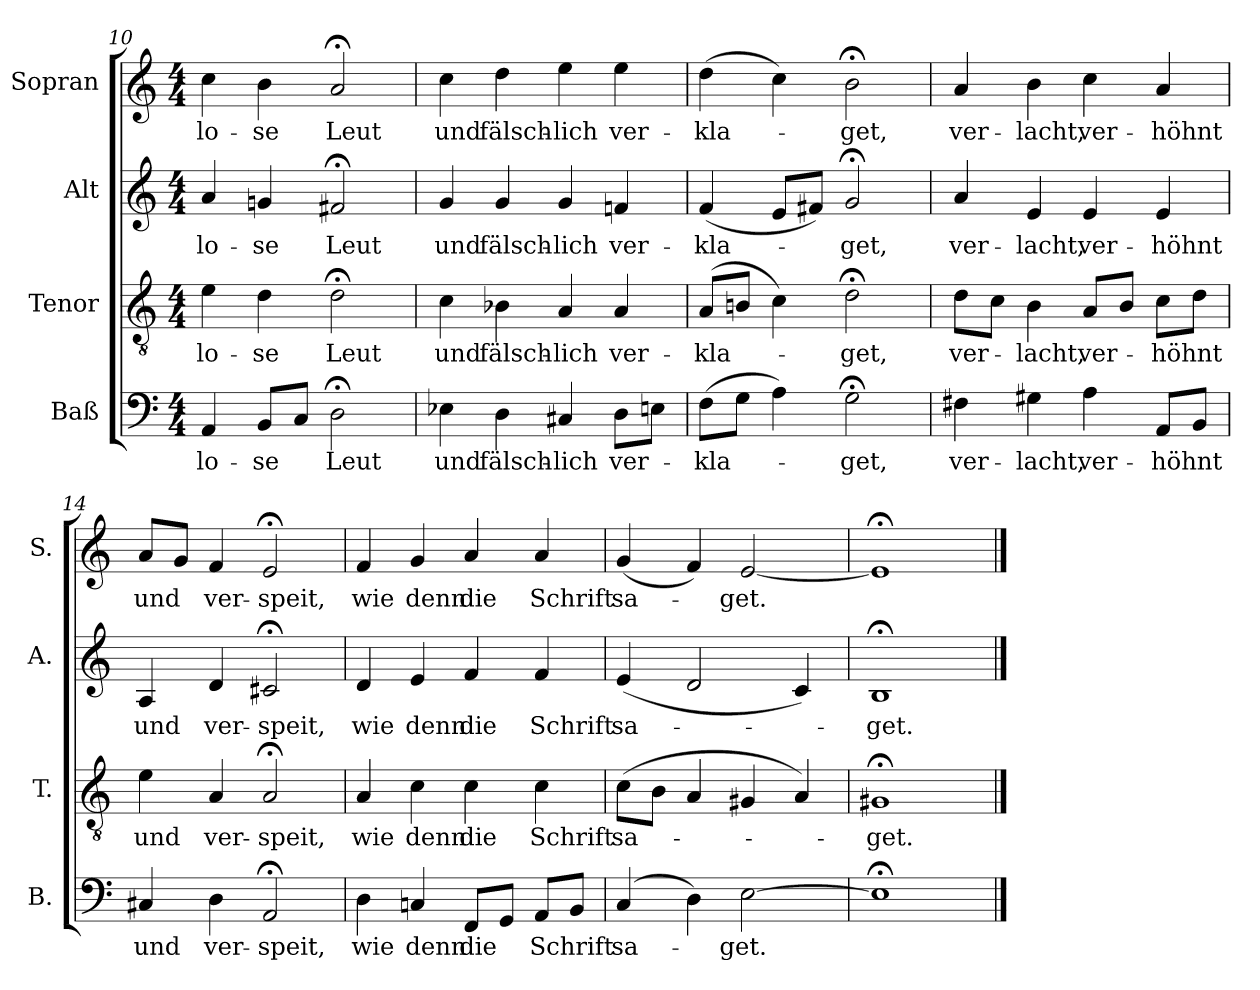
**kern	**text	**kern	**text	**kern	**text	**kern	**text
*part4	*part4	*part3	*part3	*part2	*part2	*part1	*part1
*staff4	*staff4	*staff3	*staff3	*staff2	*staff2	*staff1	*staff1
*I"Baß	*	*I"Tenor	*	*I"Alt	*	*I"Sopran	*
*I'B.	*	*I'T.	*	*I'A.	*	*I'S.	*
*clefF4	*	*clefGv2	*	*clefG2	*	*clefG2	*
*k[]	*	*k[]	*	*k[]	*	*k[]	*
*M4/4	*	*M4/4	*	*M4/4	*	*M4/4	*
=10	=10	=10	=10	=10	=10	=10	=10
!	!LO:LY:b	!	!LO:LY:b	!	!LO:LY:b	!	!LO:LY:b
4AA/	-lo-	4e\	-lo-	4a/	-lo-	4cc\	-lo-
!	!LO:LY:b	!	!LO:LY:b	!	!LO:LY:b	!	!LO:LY:b
8BB/L	-se	4d\	-se	4gni/	-se	4b\	-se
8C/J	.	.	.	.	.	.	.
!	!LO:LY:b	!	!LO:LY:b	!	!LO:LY:b	!	!LO:LY:b
2D;<\	Leut	2d;<\	Leut	2f#X;</	Leut	2a;</	Leut
=11	=11	=11	=11	=11	=11	=11	=11
!	!LO:LY:b	!	!LO:LY:b	!	!LO:LY:b	!	!LO:LY:b
4E-X\	und	4c\	und	4g/	und	4cc\	und
!	!LO:LY:b	!	!LO:LY:b	!	!LO:LY:b	!	!LO:LY:b
4D\	fälsch-	4B-X\	fälsch-	4g/	fälsch-	4dd\	fälsch-
!	!LO:LY:b	!	!LO:LY:b	!	!LO:LY:b	!	!LO:LY:b
4C#X/	-lich	4A/	-lich	4g/	-lich	4ee\	-lich
!	!LO:LY:b	!	!LO:LY:b	!	!LO:LY:b	!	!LO:LY:b
8D\L	ver-	4A/	ver-	4fni/	ver-	4ee\	ver-
8En\J	.	.	.	.	.	.	.
=12	=12	=12	=12	=12	=12	=12	=12
!	!LO:LY:b	!	!LO:LY:b	!	!LO:LY:b	!	!LO:LY:b
(>8F\L	-kla-	(>8A/L	-kla-	(<4f/	-kla-	(>4dd\	-kla-
8G\J	.	8Bni/J	.	.	.	.	.
4A\)	.	4c\)	.	8e/L	.	4cc\)	.
.	.	.	.	8f#X/J)	.	.	.
!	!LO:LY:b	!	!LO:LY:b	!	!LO:LY:b	!	!LO:LY:b
2G;<\	-get,	2d;<\	-get,	2g;</	-get,	2b;<\	-get,
!!LO:LB:g=z
=13	=13	=13	=13	=13	=13	=13	=13
!	!LO:LY:b	!	!LO:LY:b	!	!LO:LY:b	!	!LO:LY:b
4F#X\	ver-	8d\L	ver-	4a/	ver-	4a/	ver-
.	.	8c\J	.	.	.	.	.
!	!LO:LY:b	!	!LO:LY:b	!	!LO:LY:b	!	!LO:LY:b
4G#X\	-lacht,	4B\	-lacht,	4e/	-lacht,	4b\	-lacht,
!	!LO:LY:b	!	!LO:LY:b	!	!LO:LY:b	!	!LO:LY:b
4A\	ver-	8A/L	ver-	4e/	ver-	4cc\	ver-
.	.	8B/J	.	.	.	.	.
!	!LO:LY:b	!	!LO:LY:b	!	!LO:LY:b	!	!LO:LY:b
8AA/L	-höhnt	8c\L	-höhnt	4e/	-höhnt	4a/	-höhnt
8BB/J	.	8d\J	.	.	.	.	.
=14	=14	=14	=14	=14	=14	=14	=14
!	!LO:LY:b	!	!LO:LY:b	!	!LO:LY:b	!	!LO:LY:b
4C#X/	und	4e\	und	4A/	und	8a/L	und
.	.	.	.	.	.	8g/J	.
!	!LO:LY:b	!	!LO:LY:b	!	!LO:LY:b	!	!LO:LY:b
4D\	ver-	4A/	ver-	4d/	ver-	4f/	ver-
!	!LO:LY:b	!	!LO:LY:b	!	!LO:LY:b	!	!LO:LY:b
2AA;</	-speit,	2A;</	-speit,	2c#X;</	-speit,	2e;</	-speit,
=15	=15	=15	=15	=15	=15	=15	=15
!	!LO:LY:b	!	!LO:LY:b	!	!LO:LY:b	!	!LO:LY:b
4D\	wie	4A/	wie	4d/	wie	4f/	wie
!	!LO:LY:b	!	!LO:LY:b	!	!LO:LY:b	!	!LO:LY:b
4Cni/	denn	4c\	denn	4e/	denn	4g/	denn
!	!LO:LY:b	!	!LO:LY:b	!	!LO:LY:b	!	!LO:LY:b
8FF/L	die	4c\	die	4f/	die	4a/	die
8GG/J	.	.	.	.	.	.	.
!	!LO:LY:b	!	!LO:LY:b	!	!LO:LY:b	!	!LO:LY:b
8AA/L	Schrift	4c\	Schrift	4f/	Schrift	4a/	Schrift
8BB/J	.	.	.	.	.	.	.
=16	=16	=16	=16	=16	=16	=16	=16
!	!LO:LY:b	!	!LO:LY:b	!	!LO:LY:b	!	!LO:LY:b
(>4C/	sa-	(>8c\L	sa-	(<4e/	sa-	(<4g/	sa-
.	.	8B\J	.	.	.	.	.
4D\)	.	4A/	.	2d/	.	4f/)	.
!	!LO:LY:b	!	!	!	!	!	!LO:LY:b
[2E\	-get.	4G#X/	.	.	.	[2e/	-get.
.	.	4A/)	.	4c/)	.	.	.
=17	=17	=17	=17	=17	=17	=17	=17
!	!	!	!LO:LY:b	!	!LO:LY:b	!	!
1E;<]	.	1G#X;<	-get.	1B;<	-get.	1e;<]	.
==	==	==	==	==	==	==	==
*-	*-	*-	*-	*-	*-	*-	*-
